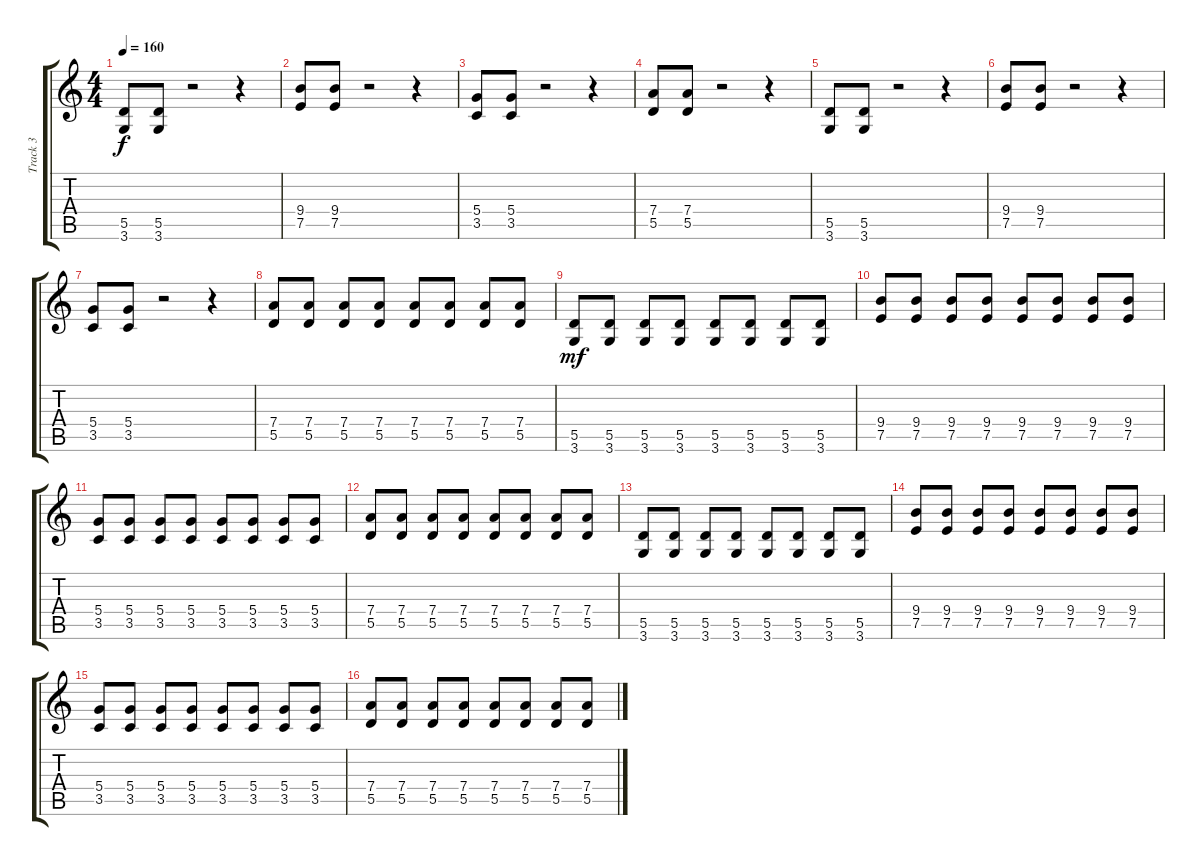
\track ("Track 3" "Track 3") {instrument overdrivenguitar}
\staff {score tabs}
\tuning (E4 B3 G3 D3 A2 E2) {hide}
\ts (4 4)
\tempo 160
\clef g2
\ks c
(5.5 3.6).8{dy f} (5.5 3.6).8 r.2 r.4 |
(9.4 7.5).8 (9.4 7.5).8 r.2 r.4 |
(5.4 3.5).8 (5.4 3.5).8 r.2 r.4 |
(7.4 5.5).8 (7.4 5.5).8 r.2 r.4 |
(5.5 3.6).8 (5.5 3.6).8 r.2 r.4 |
(9.4 7.5).8 (9.4 7.5).8 r.2 r.4 |
(5.4 3.5).8 (5.4 3.5).8 r.2 r.4 |
(7.4 5.5).8 (7.4 5.5).8 (7.4 5.5).8 (7.4 5.5).8 (7.4 5.5).8 (7.4 5.5).8 (7.4 5.5).8 (7.4 5.5).8 |
(5.5 3.6).8{dy mf} (5.5 3.6).8 (5.5 3.6).8 (5.5 3.6).8 (5.5 3.6).8 (5.5 3.6).8 (5.5 3.6).8 (5.5 3.6).8 |
(9.4 7.5).8 (9.4 7.5).8 (9.4 7.5).8 (9.4 7.5).8 (9.4 7.5).8 (9.4 7.5).8 (9.4 7.5).8 (9.4 7.5).8 |
(5.4 3.5).8 (5.4 3.5).8 (5.4 3.5).8 (5.4 3.5).8 (5.4 3.5).8 (5.4 3.5).8 (5.4 3.5).8 (5.4 3.5).8 |
(7.4 5.5).8 (7.4 5.5).8 (7.4 5.5).8 (7.4 5.5).8 (7.4 5.5).8 (7.4 5.5).8 (7.4 5.5).8 (7.4 5.5).8 |
(5.5 3.6).8 (5.5 3.6).8 (5.5 3.6).8 (5.5 3.6).8 (5.5 3.6).8 (5.5 3.6).8 (5.5 3.6).8 (5.5 3.6).8 |
(9.4 7.5).8 (9.4 7.5).8 (9.4 7.5).8 (9.4 7.5).8 (9.4 7.5).8 (9.4 7.5).8 (9.4 7.5).8 (9.4 7.5).8 |
(5.4 3.5).8 (5.4 3.5).8 (5.4 3.5).8 (5.4 3.5).8 (5.4 3.5).8 (5.4 3.5).8 (5.4 3.5).8 (5.4 3.5).8 |
(7.4 5.5).8 (7.4 5.5).8 (7.4 5.5).8 (7.4 5.5).8 (7.4 5.5).8 (7.4 5.5).8 (7.4 5.5).8 (7.4 5.5).8
